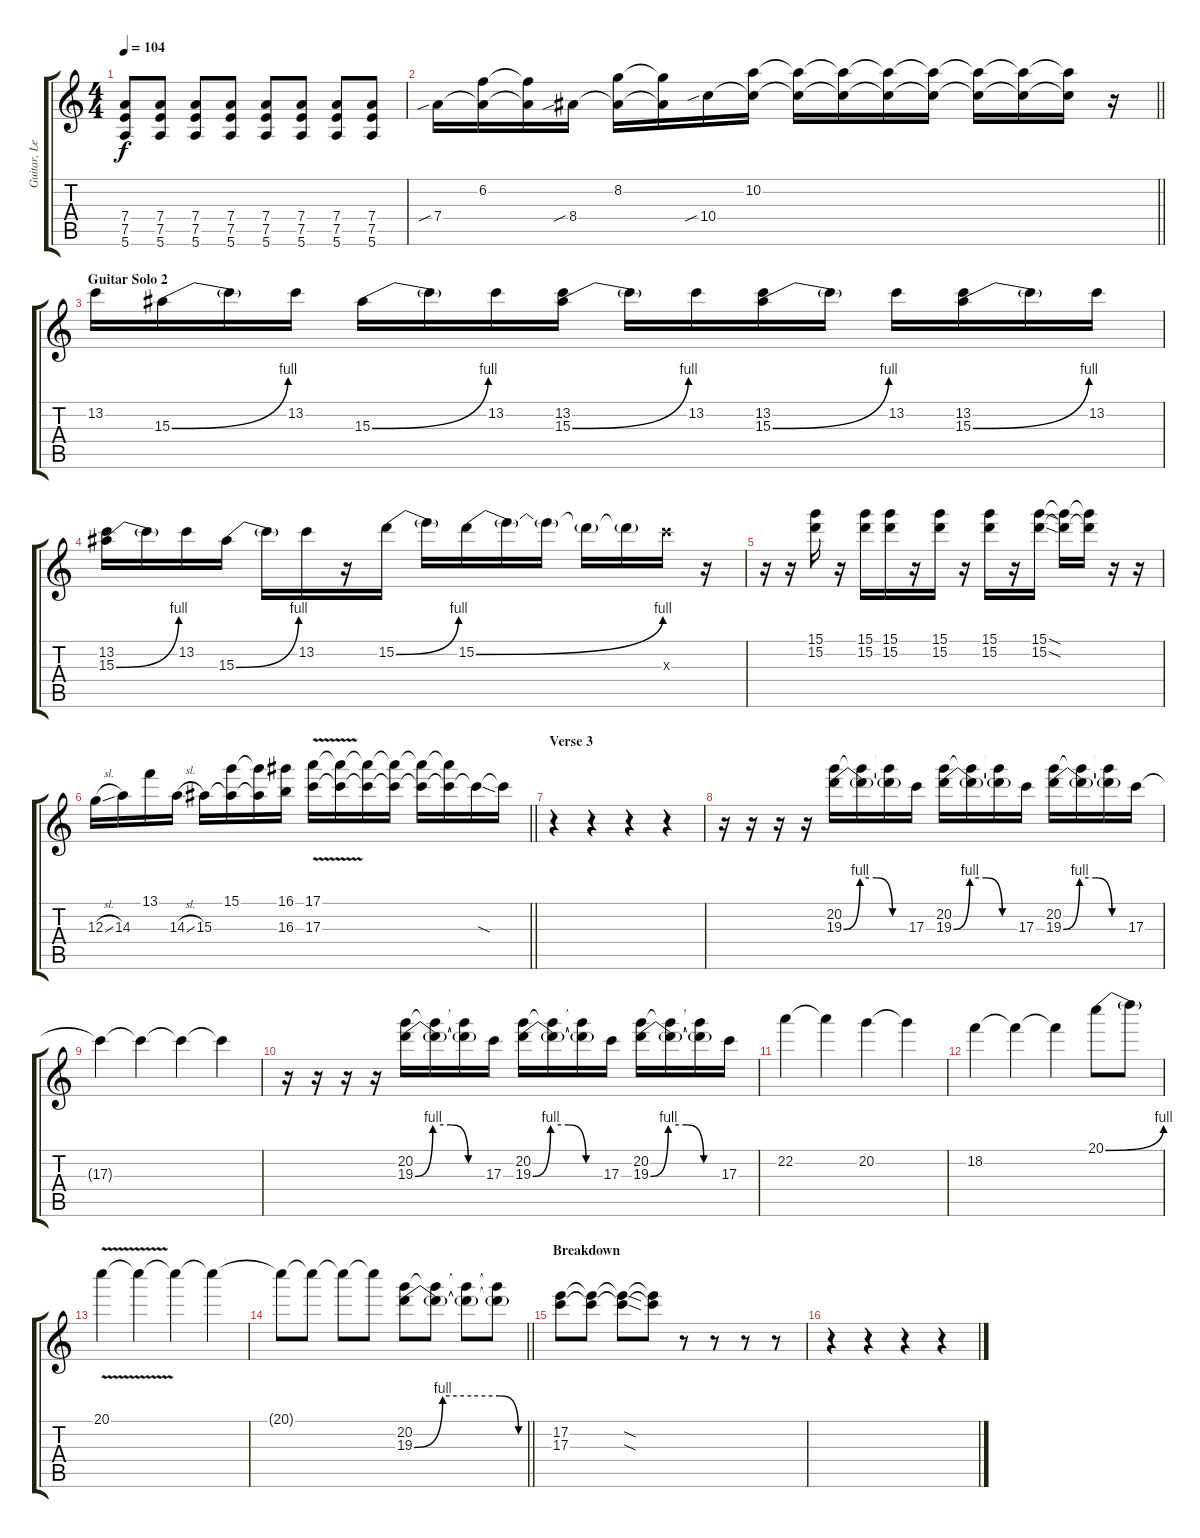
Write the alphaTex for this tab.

\track ("Guitar, Lead" "Guitar, Le") {instrument distortionguitar}
\staff {score tabs}
\tuning (E4 B3 G3 D3 A2 E2) {hide}
\ts (4 4)
\tempo 104
\clef g2
\ks c
(7.4 7.5 5.6).8{dy f} (7.4 7.5 5.6).8 (7.4 7.5 5.6).8 (7.4 7.5 5.6).8 (7.4 7.5 5.6).8 (7.4 7.5 5.6).8 (7.4 7.5 5.6).8 (7.4 7.5 5.6).8 |
\barLineRight lightlight
7.4{sib}.16 (6.2 7.4{t}).16 (6.2{t} 7.4{t}).16 8.4{sib}.16 (8.2 8.4{t}).16 (8.2{t} 8.4{t}).16 10.4{sib}.16 (10.2 10.4{t}).16 (10.2{t} 10.4{t}).16 (10.2{t} 10.4{t}).16 (10.2{t} 10.4{t}).16 (10.2{t} 10.4{t}).16 (10.2{t} 10.4{t}).16 (10.2{t} 10.4{t}).16 (10.2{t} 10.4{t}).16 r.16 |
\section ("" "Guitar Solo 2")
13.2.16 15.3{be (bend 0 0 60 4)}.16 15.3{t}.16 13.2.16 15.3{be (bend 0 0 60 4)}.16 15.3{t}.16 13.2.16 (13.2 15.3{be (bend 0 0 60 4)}).16 15.3{t}.16 13.2.16 (13.2 15.3{be (bend 0 0 60 4)}).16 15.3{t}.16 13.2.16 (13.2 15.3{be (bend 0 0 60 4)}).16 15.3{t}.16 13.2.16 |
(13.2 15.3{be (bend 0 0 60 4)}).16 15.3{t}.16 13.2.16 15.3{be (bend 0 0 60 4)}.16 15.3{t}.16 13.2.16 r.16 15.2{be (bend 0 0 60 4)}.16 15.2{t}.16 15.2{be (bend 0 0 60 4)}.16 15.2{t}.16 15.2{t}.16 15.2{t}.16 15.2{t}.16 17.3{x}.16 r.16 |
r.16 r.16 (15.1 15.2).16 r.16 (15.1 15.2).16 (15.1 15.2).16 r.16 (15.1 15.2).16 r.16 (15.1 15.2).16 r.16 (15.1{sod} 15.2{sod}).16 (15.1{t} 15.2{t}).16 (15.1{t} 15.2{t}).16 r.16 r.16 |
\barLineRight lightlight
12.3{sl}.16 14.3.16 13.1.16 14.3{sl}.16 15.3.16 (15.1 15.3{t}).16 (15.1{t} 15.3{t}).16 (16.1 16.3).16 (17.1{v} 17.3{v}).16 (17.1{t} 17.3{t}).16 (17.1{t} 17.3{t}).16 (17.1{t} 17.3{t}).16 (17.1{t} 17.3{t}).16 (17.1{t} 17.3{t}).16 17.3{sod t}.16 17.3{t}.16 |
\section ("" "Verse 3")
r.4 r.4 r.4 r.4 |
r.16 r.16 r.16 r.16 (20.2 19.3{be (custom 0 0 15 4 30 4 45 0 60 0)}).16 (20.2{t} 19.3{t}).16 (20.2{t} 19.3{t}).16 17.3.16 (20.2 19.3{be (custom 0 0 15 4 30 4 45 0 60 0)}).16 (20.2{t} 19.3{t}).16 (20.2{t} 19.3{t}).16 17.3.16 (20.2 19.3{be (custom 0 0 15 4 30 4 45 0 60 0)}).16 (20.2{t} 19.3{t}).16 (20.2{t} 19.3{t}).16 17.3.16 |
17.3{t}.4 17.3{t}.4 17.3{t}.4 17.3{t}.4 |
r.16 r.16 r.16 r.16 (20.2 19.3{be (custom 0 0 15 4 30 4 45 0 60 0)}).16 (20.2{t} 19.3{t}).16 (20.2{t} 19.3{t}).16 17.3.16 (20.2 19.3{be (custom 0 0 15 4 30 4 45 0 60 0)}).16 (20.2{t} 19.3{t}).16 (20.2{t} 19.3{t}).16 17.3.16 (20.2 19.3{be (custom 0 0 15 4 30 4 45 0 60 0)}).16 (20.2{t} 19.3{t}).16 (20.2{t} 19.3{t}).16 17.3.16 |
22.2.4 22.2{t}.4 20.2.4 20.2{t}.4 |
18.2.4 18.2{t}.4 18.2{t}.4 20.1{be (bend 0 0 60 4)}.8 20.1{t}.8 |
20.1{v}.4 20.1{t}.4 20.1{t}.4 20.1{t}.4 |
\barLineRight lightlight
20.1{t}.8 20.1{t}.8 20.1{t}.8 20.1{t}.8 (20.2 19.3{be (custom 0 0 15 4 30 4 45 4 55 0 60 0)}).8 (20.2{t} 19.3{t}).8 (20.2{t} 19.3{t}).8 (20.2{t} 19.3{t}).8 |
\section ("" "Breakdown")
(17.2 17.3).8 (17.2{t} 17.3{t}).8 (17.2{sod t} 17.3{sod t}).8 (17.2{t} 17.3{t}).8 r.8 r.8 r.8 r.8 |
r.4 r.4 r.4 r.4
